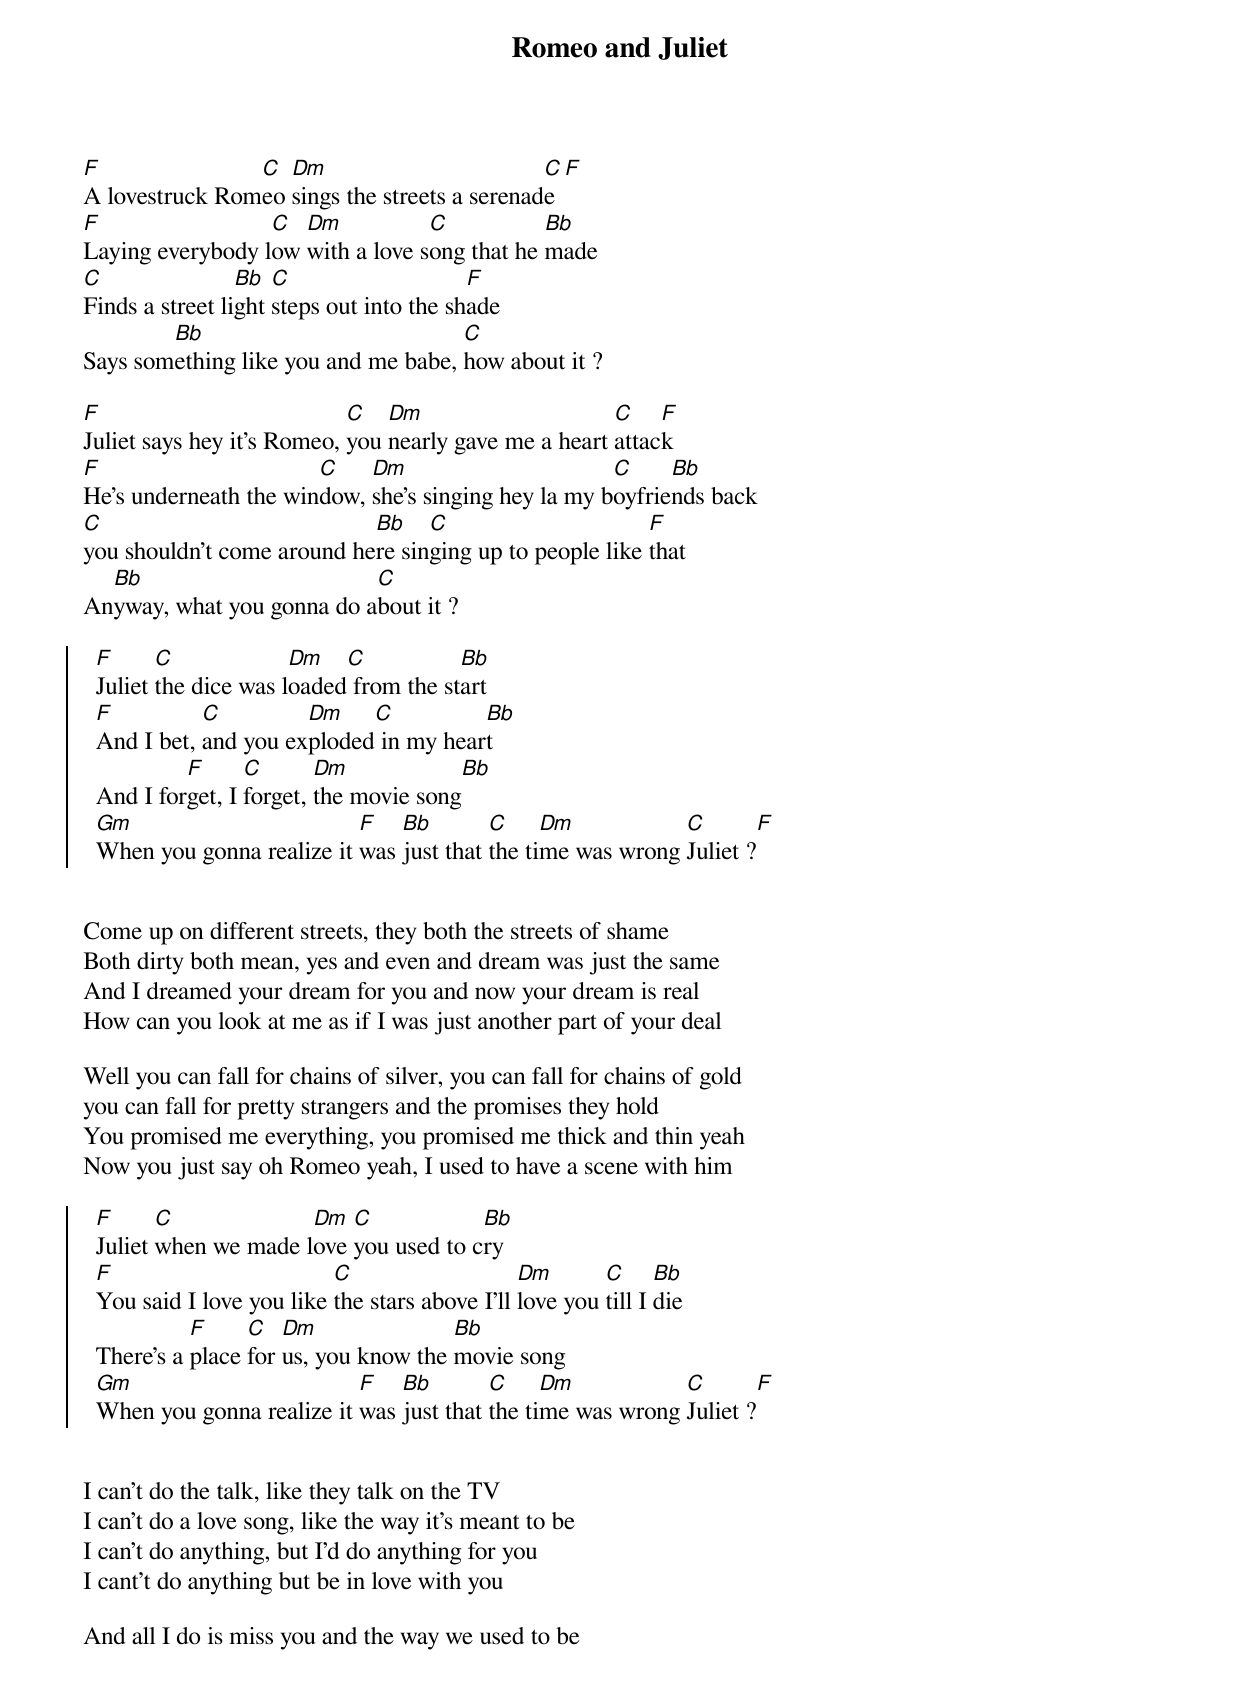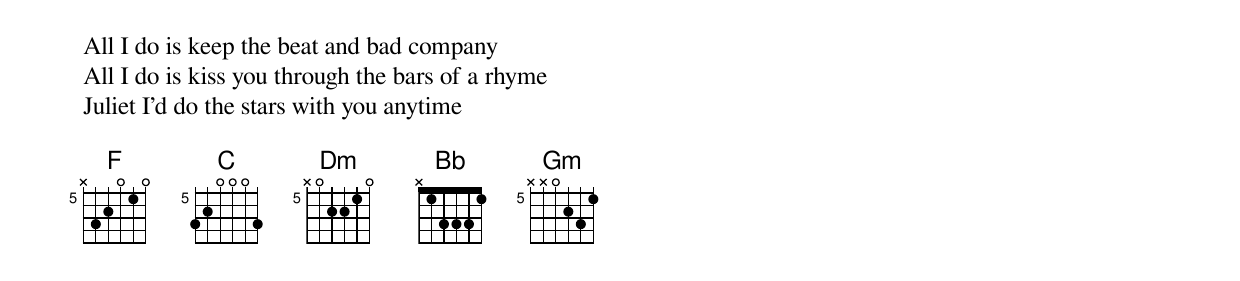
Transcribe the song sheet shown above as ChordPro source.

{title: Romeo and Juliet}
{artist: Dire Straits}
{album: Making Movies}
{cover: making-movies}
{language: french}
{columns: 1}
{define: F base-fret 5 frets X 3 2 0 1 0}
{define: Dm base-fret 5 frets X 0 2 2 1 0}
{define: C base-fret 5 frets 3 2 0 0 0 3}
{define: B& base-fret 6 frets 0 2 2 1 0 0}
{define: Gm base-fret 5 frets X X 0 2 3 1}

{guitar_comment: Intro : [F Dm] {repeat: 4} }


[F]A lovestruck Rom[C]eo [Dm]sings the streets a serenad[C]e [F]
[F]Laying everybody l[C]ow [Dm]with a love s[C]ong that he [Bb]made
[C]Finds a street li[Bb]ght [C]steps out into the sh[F]ade
Says som[Bb]ething like you and me babe, [C]how about it ?

[F]Juliet says hey it's Romeo, [C]you [Dm]nearly gave me a heart [C]attac[F]k
[F]He's underneath the win[C]dow, [Dm]she's singing hey la my b[C]oyfrie[Bb]nds back
[C]you shouldn't come around he[Bb]re sin[C]ging up to people like [F]that
An[Bb]yway, what you gonna do a[C]bout it ?

{start_of_chorus}
  [F]Juliet [C]the dice was l[Dm]oaded[C] from the st[Bb]art
  [F]And I bet, [C]and you ex[Dm]ploded[C] in my hear[Bb]t
  And I for[F]get, I [C]forget, [Dm]the movie song[Bb]
  [Gm]When you gonna realize it [F]was [Bb]just that [C]the ti[Dm]me was wrong [C]Juliet ?[F]
{end_of_chorus}


Come up on different streets, they both the streets of shame
Both dirty both mean, yes and even and dream was just the same
And I dreamed your dream for you and now your dream is real
How can you look at me as if I was just another part of your deal

Well you can fall for chains of silver, you can fall for chains of gold
you can fall for pretty strangers and the promises they hold
You promised me everything, you promised me thick and thin yeah
Now you just say oh Romeo yeah, I used to have a scene with him

{start_of_chorus}
  [F]Juliet [C]when we made l[Dm]ove [C]you used to c[Bb]ry
  [F]You said I love you like [C]the stars above I'll [Dm]love you [C]till I [Bb]die
  There's a [F]place [C]for [Dm]us, you know the [Bb]movie song
  [Gm]When you gonna realize it [F]was [Bb]just that [C]the ti[Dm]me was wrong [C]Juliet ?[F]
{end_of_chorus}


I can't do the talk, like they talk on the TV
I can't do a love song, like the way it's meant to be
I can't do anything, but I'd do anything for you
I cant't do anything but be in love with you

And all I do is miss you and the way we used to be
All I do is keep the beat and bad company
All I do is kiss you through the bars of a rhyme
Juliet I'd do the stars with you anytime

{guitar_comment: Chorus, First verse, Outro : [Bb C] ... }
